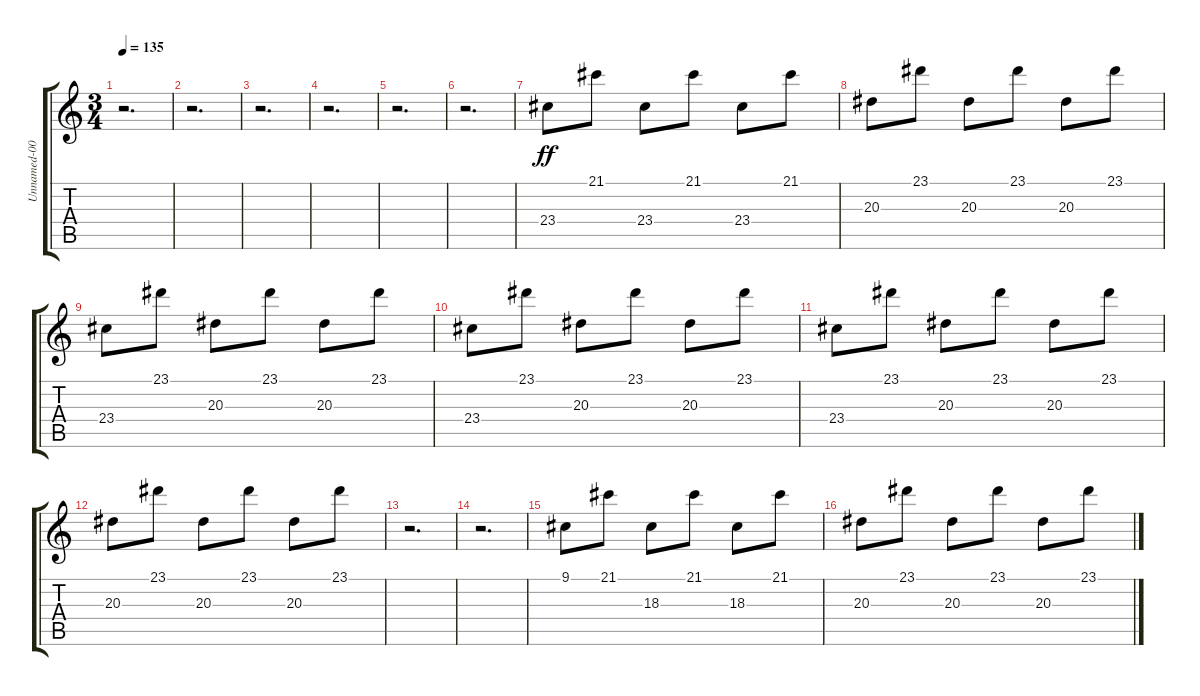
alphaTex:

\track ("Unnamed-003" "Unnamed-00") {instrument electricpiano2}
\staff {score tabs}
\tuning (E4 B3 G3 D3 A2 E2) {hide}
\ts (3 4)
\tempo 135
\clef g2
\ks c
r.2{d dy ff} |
r.2{d} |
r.2{d} |
r.2{d} |
r.2{d} |
r.2{d} |
23.4.8 21.1.8 23.4.8 21.1.8 23.4.8 21.1.8 |
20.3.8 23.1.8 20.3.8 23.1.8 20.3.8 23.1.8 |
23.4.8 23.1.8 20.3.8 23.1.8 20.3.8 23.1.8 |
23.4.8 23.1.8 20.3.8 23.1.8 20.3.8 23.1.8 |
23.4.8 23.1.8 20.3.8 23.1.8 20.3.8 23.1.8 |
20.3.8 23.1.8 20.3.8 23.1.8 20.3.8 23.1.8 |
r.2{d} |
r.2{d} |
9.1.8 21.1.8 18.3.8 21.1.8 18.3.8 21.1.8 |
20.3.8 23.1.8 20.3.8 23.1.8 20.3.8 23.1.8
